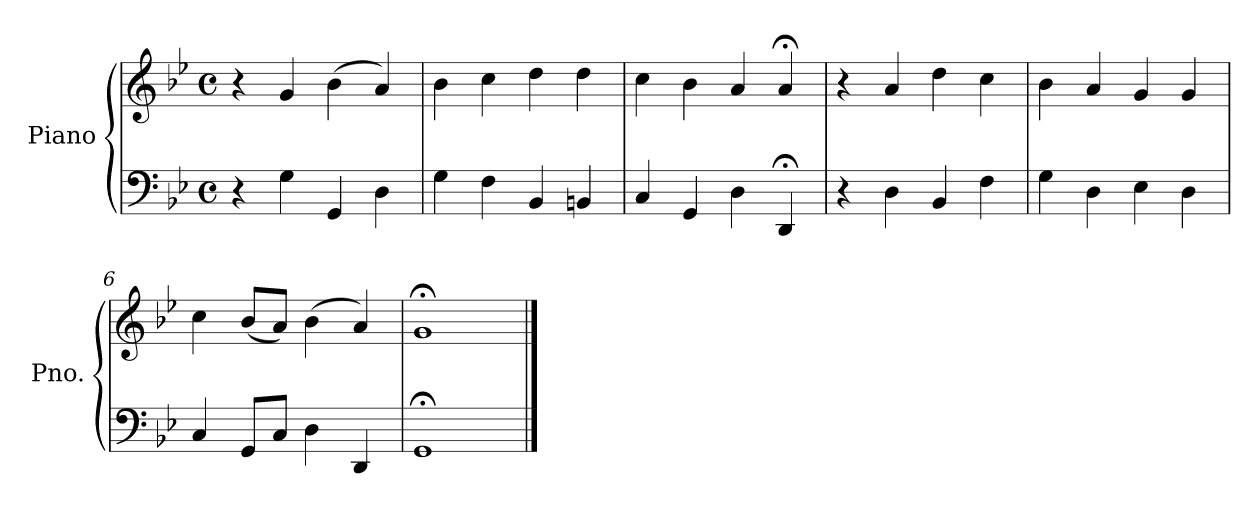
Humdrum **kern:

**kern	**kern
*part1	*part1
*staff2	*staff1
*I"Piano	*
*I'Pno.	*
*clefF4	*clefG2
*k[b-e-]	*k[b-e-]
*M4/4	*M4/4
*met(c)	*met(c)
=1	=1
4r	4r
4G\	4g/
4GG/	(4b-\
4D\	4a/)
=2	=2
4G\	4b-\
4F\	4cc\
4BB-/	4dd\
4BBn/	4dd\
=3	=3
4C/	4cc\
4GG/	4b-\
4D\	4a/
4DD;</	4a;</
=4	=4
4r	4r
4D\	4a/
4BB-/	4dd\
4F\	4cc\
=5	=5
4G\	4b-\
4D\	4a/
4E-\	4g/
4D\	4g/
=6	=6
4C/	4cc\
8GG/L	(8b-/L
8C/J	8a/J)
4D\	(4b-\
4DD/	4a/)
=7	=7
1GG;<	1g;<
==	==
*-	*-
